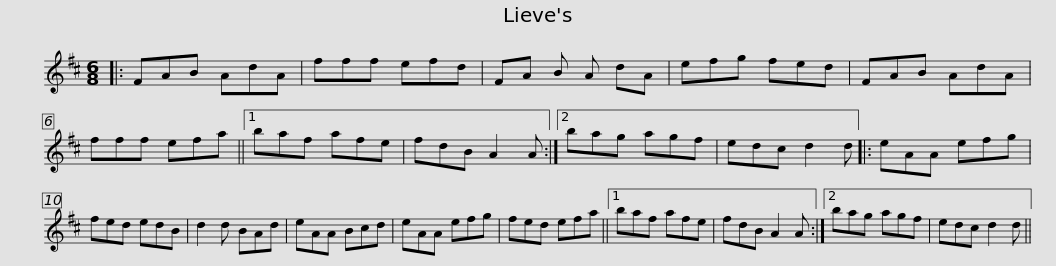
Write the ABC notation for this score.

X:1
L:1/8
M:6/8
I:linebreak $
K:D
V:1 treble
V:1
|: FAB AdA | fff efd | FA B A dA | efg fed | FAB AdA | %5
 fff efa ||1 baf afe |$ fdB A2 A :|2 bag agf | edc d2 d |: %10
 eAA efg | fed edB | d2 d BAd | eAA Bcd |$ eAA efg | %15
 fed efa ||1 baf afe | fdB A2 A :|2 bag agf | edc d2 d || %20
